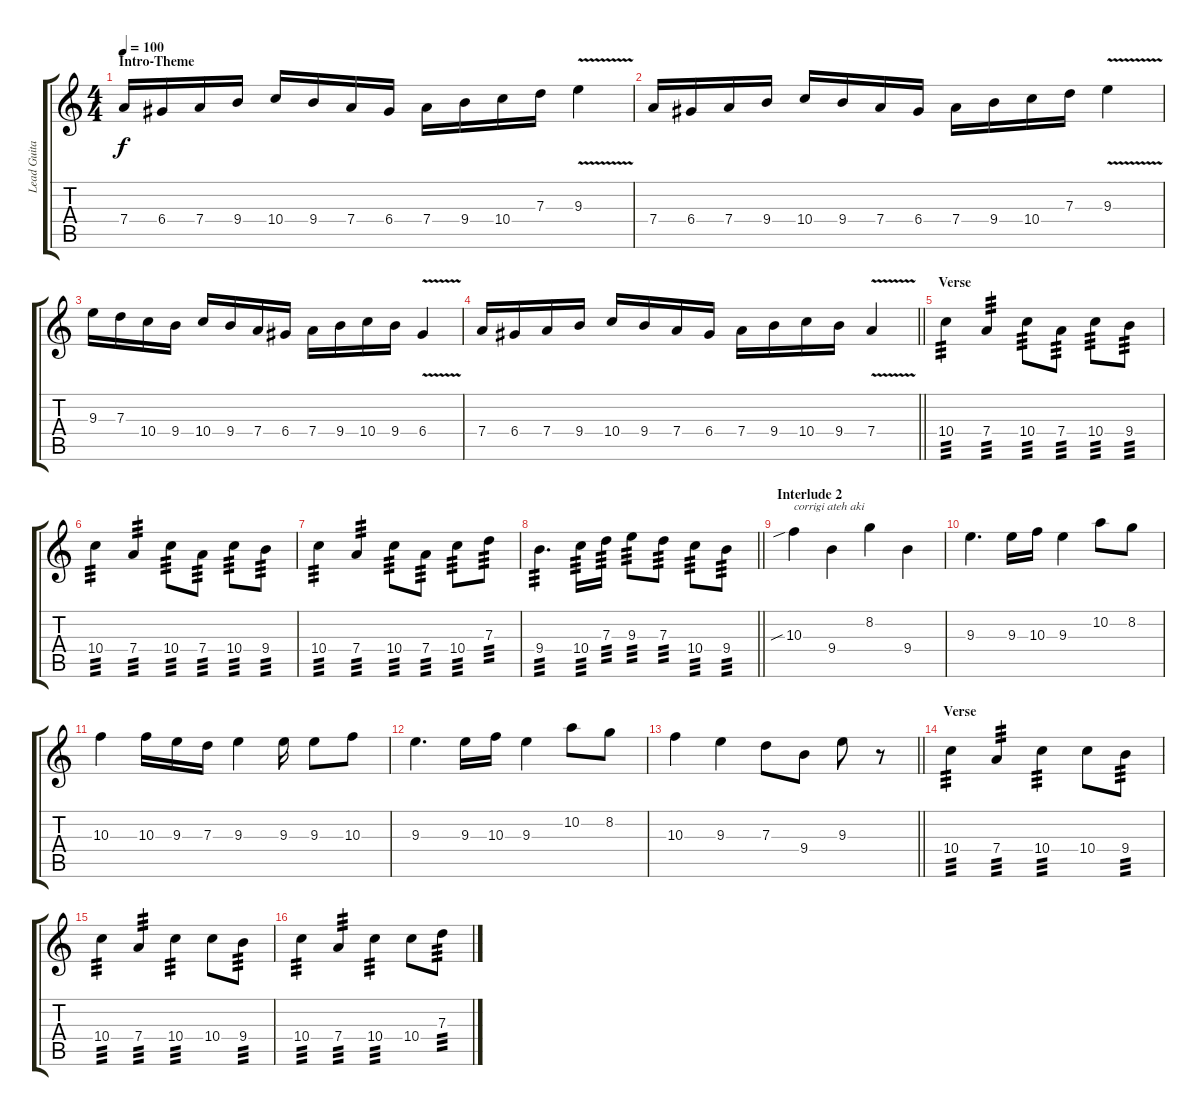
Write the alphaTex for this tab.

\track ("Lead Guitar" "Lead Guita") {instrument overdrivenguitar}
\staff {score tabs}
\tuning (E4 B3 G3 D3 A2 E2) {hide}
\ts (4 4)
\section ("" "Intro-Theme")
\tempo 100
\clef g2
\ks c
7.4.16{dy f} 6.4.16 7.4.16 9.4.16 10.4.16 9.4.16 7.4.16 6.4.16 7.4.16 9.4.16 10.4.16 7.3.16 9.3{v}.4 |
7.4.16 6.4.16 7.4.16 9.4.16 10.4.16 9.4.16 7.4.16 6.4.16 7.4.16 9.4.16 10.4.16 7.3.16 9.3{v}.4 |
9.3.16 7.3.16 10.4.16 9.4.16 10.4.16 9.4.16 7.4.16 6.4.16 7.4.16 9.4.16 10.4.16 9.4.16 6.4{v}.4 |
\barLineRight lightlight
7.4.16 6.4.16 7.4.16 9.4.16 10.4.16 9.4.16 7.4.16 6.4.16 7.4.16 9.4.16 10.4.16 9.4.16 7.4{v}.4 |
\section ("" "Verse")
10.4.4{tp 3} 7.4.4{tp 3} 10.4.8{tp 3} 7.4.8{tp 3} 10.4.8{tp 3} 9.4.8{tp 3} |
10.4.4{tp 3} 7.4.4{tp 3} 10.4.8{tp 3} 7.4.8{tp 3} 10.4.8{tp 3} 9.4.8{tp 3} |
10.4.4{tp 3} 7.4.4{tp 3} 10.4.8{tp 3} 7.4.8{tp 3} 10.4.8{tp 3} 7.3.8{tp 3} |
\barLineRight lightlight
9.4.4{d tp 3} 10.4.16{tp 3} 7.3.16{tp 3} 9.3.8{tp 3} 7.3.8{tp 3} 10.4.8{tp 3} 9.4.8{tp 3} |
\section ("" "Interlude 2")
10.3{sib}.4{txt "corrigi ateh aki"} 9.4.4 8.2.4 9.4.4 |
9.3.4{d} 9.3.16 10.3.16 9.3.4 10.2.8 8.2.8 |
10.3.4 10.3.16 9.3.16 7.3.16 9.3.4 9.3.16 9.3.8 10.3.8 |
9.3.4{d} 9.3.16 10.3.16 9.3.4 10.2.8 8.2.8 |
\barLineRight lightlight
10.3.4 9.3.4 7.3.8 9.4.8 9.3.8 r.8 |
\section ("" "Verse")
10.4.4{tp 3} 7.4.4{tp 3} 10.4.4{tp 3} 10.4.8 9.4.8{tp 3} |
10.4.4{tp 3} 7.4.4{tp 3} 10.4.4{tp 3} 10.4.8 9.4.8{tp 3} |
10.4.4{tp 3} 7.4.4{tp 3} 10.4.4{tp 3} 10.4.8 7.3.8{tp 3}
